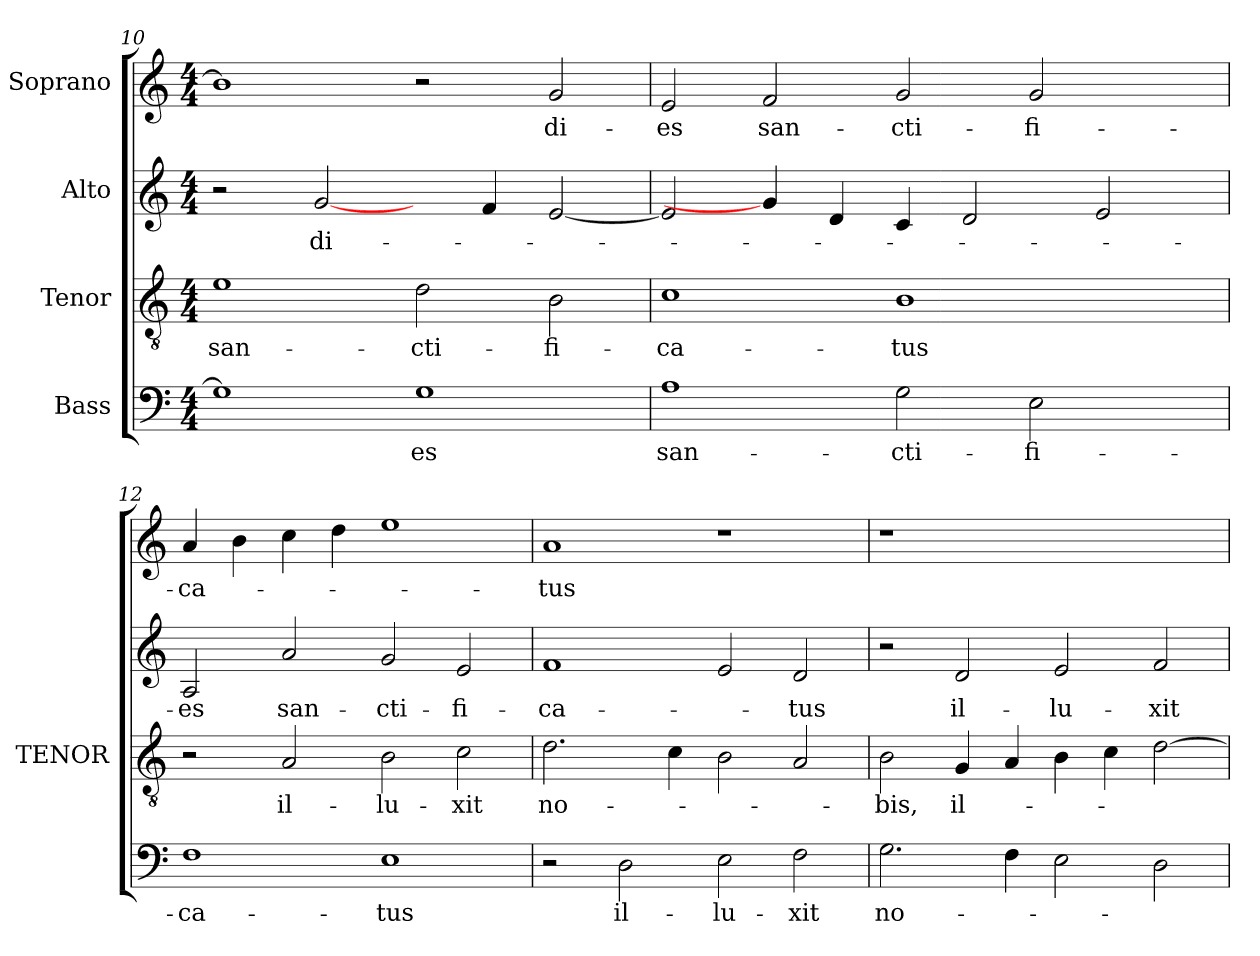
**kern	**text	**kern	**text	**kern	**text	**kern	**text
*part4	*part4	*part3	*part3	*part2	*part2	*part1	*part1
*staff4	*staff4	*staff3	*staff3	*staff2	*staff2	*staff1	*staff1
*I"Bass	*	*I"Tenor	*	*I"Alto	*	*I"Soprano	*
*	*	*I'TENOR	*	*	*	*	*
*clefF4	*	*clefGv2	*	*clefG2	*	*clefG2	*
*	*	*ITrd7c12	*	*	*	*	*
*k[]	*	*k[]	*	*k[]	*	*k[]	*
*C:	*	*C:	*	*C:	*	*C:	*
*M4/4	*	*M4/4	*	*M4/4	*	*M4/4	*
=10	=10	=10	=10	=10	=10	=10	=10
!	!	!	!LO:LY:b:color=#000000	!	!	!	!
1Gi]	.	1Ei	san-	2r	.	1bi]	.
!	!	!	!	!	!LO:LY:b:color=#000000	!	!
.	.	.	.	[2gi/	di-	.	.
!	!LO:LY:b:color=#000000	!	!	!	!	!	!
!	!	!	!LO:LY:b:color=#000000	!	!	!	!
1Gi	-es	2Di\	-cti-	4ryy	.	2r	.
.	.	.	.	4fi/	.	.	.
!	!	!	!LO:LY:b:color=#000000	!	!	!	!
!	!	!	!	!	!	!	!LO:LY:b:color=#000000
.	.	2BBi\	-fi-	[<2ei/	.	2gi/	di-
=11	=11	=11	=11	=11	=11	=11	=11
!	!LO:LY:b:color=#000000	!	!	!	!	!	!
!	!	!	!LO:LY:b:color=#000000	!	!	!	!
!	!	!	!	!	!	!	!LO:LY:b:color=#000000
1Ai	san-	1Ci	-ca-	2ei/]	.	2ei/	-es
!	!	!	!	!	!	!	!LO:LY:b:color=#000000
.	.	.	.	4gi/]	.	2fi/	san-
.	.	.	.	4di/	.	.	.
!	!LO:LY:b:color=#000000	!	!	!	!	!	!
!	!	!	!LO:LY:b:color=#000000	!	!	!	!
!	!	!	!	!	!	!	!LO:LY:b:color=#000000
2Gi\	-cti-	1BBi	-tus	4ci/	.	2gi/	-cti-
.	.	.	.	2di/	.	.	.
!	!LO:LY:b:color=#000000	!	!	!	!	!	!
!	!	!	!	!	!	!	!LO:LY:b:color=#000000
2Ei\	-fi-	.	.	.	.	2gi/	-fi-
.	.	.	.	2ei/	.	.	.
4ryy	.	4ryy	.	.	.	4ryy	.
=12	=12	=12	=12	=12	=12	=12	=12
!	!LO:LY:b:color=#000000	!	!	!	!	!	!
!	!	!	!	!	!LO:LY:b:color=#000000	!	!
!	!	!	!	!	!	!	!LO:LY:b:color=#000000
1Fi	-ca-	2r	.	2Ai/	-es	4ai/	-ca-
.	.	.	.	.	.	4bi\	.
!	!	!	!LO:LY:b:color=#000000	!	!	!	!
!	!	!	!	!	!LO:LY:b:color=#000000	!	!
.	.	2AAi/	il-	2ai/	san-	4cci\	.
.	.	.	.	.	.	4ddi\	.
!	!LO:LY:b:color=#000000	!	!	!	!	!	!
!	!	!	!LO:LY:b:color=#000000	!	!	!	!
!	!	!	!	!	!LO:LY:b:color=#000000	!	!
1Ei	-tus	2BBi\	-lu-	2gi/	-cti-	1eei	.
!	!	!	!LO:LY:b:color=#000000	!	!	!	!
!	!	!	!	!	!LO:LY:b:color=#000000	!	!
.	.	2Ci\	-xit	2ei/	-fi-	.	.
=13	=13	=13	=13	=13	=13	=13	=13
!	!	!	!LO:LY:b:color=#000000	!	!	!	!
!	!	!	!	!	!LO:LY:b:color=#000000	!	!
!	!	!	!	!	!	!	!LO:LY:b:color=#000000
2r	.	2.Di\	no-	1fi	-ca-	1ai	-tus
!	!LO:LY:b:color=#000000	!	!	!	!	!	!
2Di\	il-	.	.	.	.	.	.
.	.	4Ci\	.	.	.	.	.
!	!LO:LY:b:color=#000000	!	!	!	!	!	!
2Ei\	-lu-	2BBi\	.	2ei/	.	1r	.
!	!LO:LY:b:color=#000000	!	!	!	!	!	!
!	!	!	!	!	!LO:LY:b:color=#000000	!	!
2Fi\	-xit	2AAi/	.	2di/	-tus	.	.
=14	=14	=14	=14	=14	=14	=14	=14
!	!LO:LY:b:color=#000000	!	!	!	!	!	!
!	!	!	!LO:LY:b:color=#000000	!	!	!LO:N:vis=1	!
2.Gi\	no-	2BBi\	-bis,	2r	.	1r	.
!	!	!	!LO:LY:b:color=#000000	!	!	!	!
!	!	!	!	!	!LO:LY:b:color=#000000	!	!
.	.	4GGi/	il-	2di/	il-	.	.
4Fi\	.	4AAi/	.	.	.	.	.
!	!	!	!	!	!LO:LY:b:color=#000000	!	!
2Ei\	.	4BBi\	.	2ei/	-lu-	1ryy	.
.	.	4Ci\	.	.	.	.	.
!	!	!	!	!	!LO:LY:b:color=#000000	!	!
2Di\	.	[>2Di\	.	2fi/	-xit	.	.
=	=	=	=	=	=	=	=
*-	*-	*-	*-	*-	*-	*-	*-
